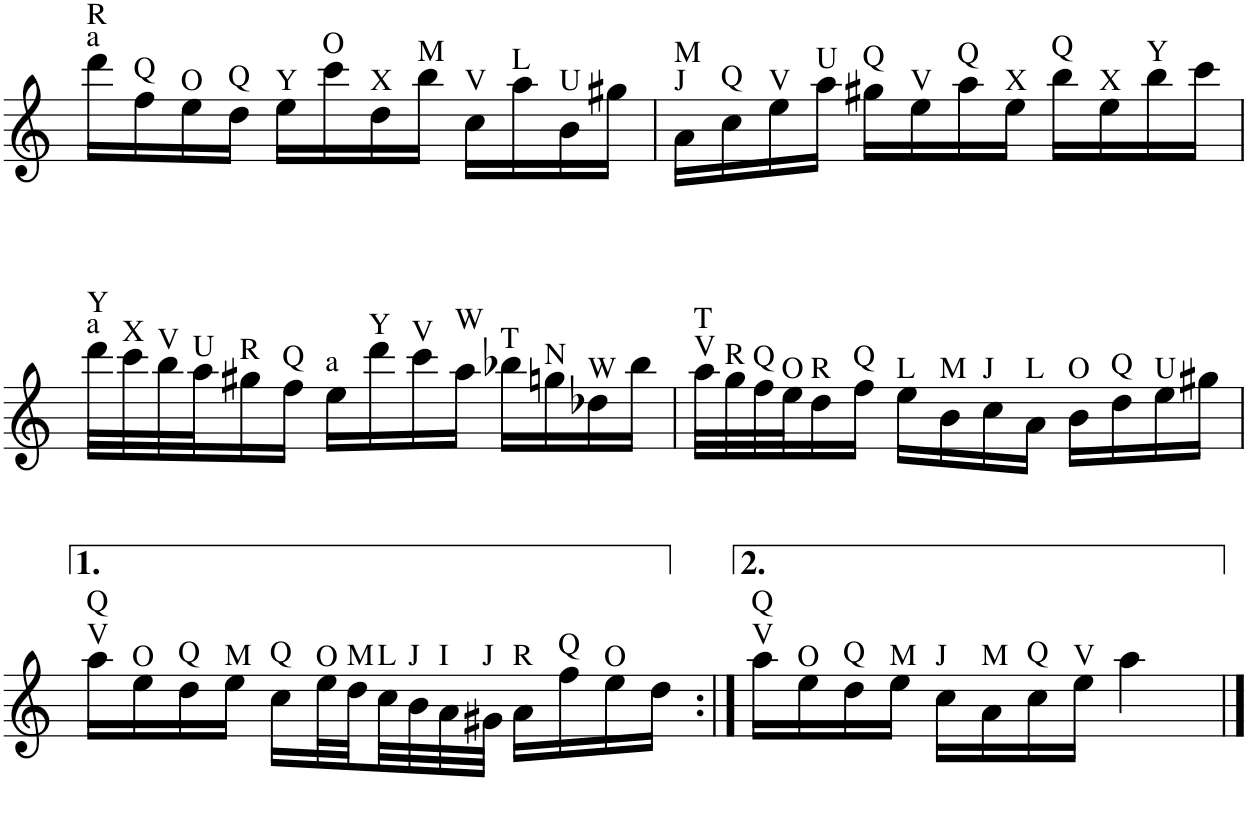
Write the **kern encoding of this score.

**kern
*part1
*staff1
*I"Flute
*I'Fl
!!LO:PB:g=z
*clefG2
*k[]
=21
!LO:TX:a:t=a
!LO:TX:a:t=R
16ddd\LL
!LO:TX:a:t=Q
16ff\
!LO:TX:a:t=O
16ee\
!LO:TX:a:t=Q
16dd\JJ
!LO:TX:a:t=Y
16ee\LL
!LO:TX:a:t=O
16ccc\
!LO:TX:a:t=X
16dd\
!LO:TX:a:t=M
16bb\JJ
!LO:TX:a:t=V
16cc\LL
!LO:TX:a:t=L
16aa\
!LO:TX:a:t=U
16b\
16gg#X\JJ
=22
!LO:TX:a:t=J
!LO:TX:a:t=M
16a\LL
!LO:TX:a:t=Q
16cc\
!LO:TX:a:t=V
16ee\
!LO:TX:a:t=U
16aa\JJ
!LO:TX:a:t=Q
16gg#X\LL
!LO:TX:a:t=V
16ee\
!LO:TX:a:t=Q
16aa\
!LO:TX:a:t=X
16ee\JJ
!LO:TX:a:t=Q
16bb\LL
!LO:TX:a:t=X
16ee\
!LO:TX:a:t=Y
16bb\
16ccc\JJ
!!LO:LB:g=z
=23
!LO:TX:a:t=a
!LO:TX:a:t=Y
32ddd\LLL
!LO:TX:a:t=X
32ccc\
!LO:TX:a:t=V
32bb\
!LO:TX:a:t=U
32aa\J
!LO:TX:a:t=R
16gg#X\
!LO:TX:a:t=Q
16ff\JJ
!LO:TX:a:t=a
16ee\LL
!LO:TX:a:t=Y
16ddd\
!LO:TX:a:t=V
16ccc\
!LO:TX:a:t=W
16aa\JJ
!LO:TX:a:t=T
16bb-X\LL
!LO:TX:a:t=N
16ggn\
!LO:TX:a:t=W
16dd-X\
16bb-\JJ
=24
!LO:TX:a:t=V
!LO:TX:a:t=T
32aa\LLL
!LO:TX:a:t=R
32gg\
!LO:TX:a:t=Q
32ff\
!LO:TX:a:t=O
32ee\J
!LO:TX:a:t=R
16dd\
!LO:TX:a:t=Q
16ff\JJ
!LO:TX:a:t=L
16ee\LL
!LO:TX:a:t=M
16b\
!LO:TX:a:t=J
16cc\
!LO:TX:a:t=L
16a\JJ
!LO:TX:a:t=O
16b\LL
!LO:TX:a:t=Q
16dd\
!LO:TX:a:t=U
16ee\
16gg#X\JJ
!!LO:LB:g=z
=25
!LO:TX:a:t=V
!LO:TX:a:t=Q
16aa\LL
!LO:TX:a:t=O
16ee\
!LO:TX:a:t=Q
16dd\
!LO:TX:a:t=M
16ee\JJ
!LO:TX:a:t=Q
16cc\LL
!LO:TX:a:t=O
32ee\L
!LO:TX:a:t=M
32dd\
!LO:TX:a:t=L
32cc\
!LO:TX:a:t=J
32b\
!LO:TX:a:t=I
32a\
!LO:TX:a:t=J
32g#X\JJJ
!LO:TX:a:t=R
16a\LL
!LO:TX:a:t=Q
16ff\
!LO:TX:a:t=O
16ee\
16dd\JJ
=26:|!
!LO:TX:a:t=V
!LO:TX:a:t=Q
16aa\LL
!LO:TX:a:t=O
16ee\
!LO:TX:a:t=Q
16dd\
!LO:TX:a:t=M
16ee\JJ
!LO:TX:a:t=J
16cc\LL
!LO:TX:a:t=M
16a\
!LO:TX:a:t=Q
16cc\
!LO:TX:a:t=V
16ee\JJ
4aa\
==
*-
